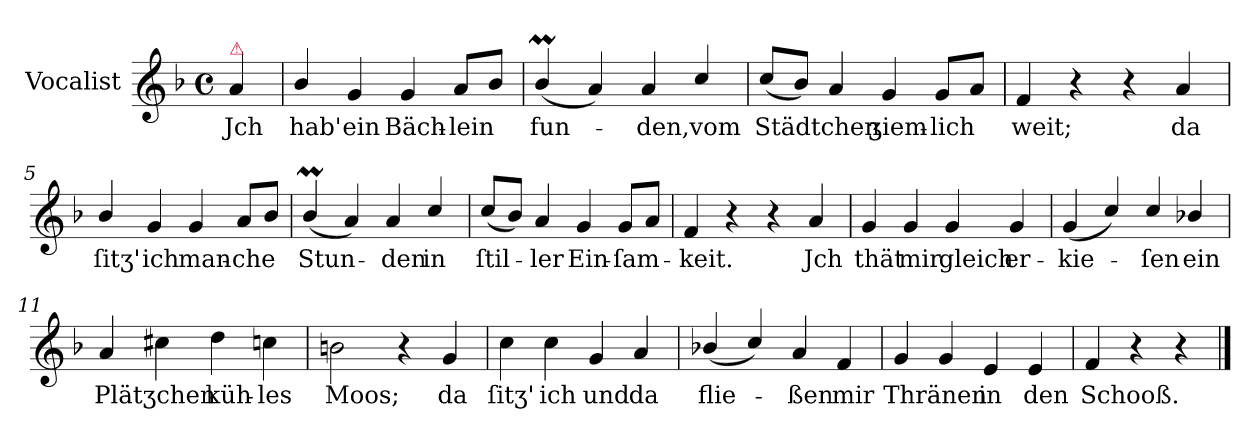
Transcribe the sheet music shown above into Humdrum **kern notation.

**kern	**text
*part1	*part1
*staff1	*staff1
*I"Vocalist	*
*clefG2	*
*k[b-]	*
*F:	*
*M4/4	*
*met(c)	*
=	=
!LO:TX:a:color=crimson:t=⚠	!
4a	Jch
=1	=1
4b-/	hab'
4g	ein
4g	Bäch-
8a/L	-lein
8b-J	.
=2	=2
(4b-M/	fun-
4a)	.
4a	-den,
4cc/	vom
=3	=3
(8cc/L	Städtchen
8b-J)	.
4a	.
4g	ʒiem-
8gL	-lich
8aJ	.
=4	=4
4f	weit;
4r	.
4r	.
4a	da
=5	=5
4b-/	ſitʒ'
4g	ich
4g	man-
8aL	-che
8b-J	.
=6	=6
(4b-M/	Stun-
4a)	.
4a	-den
4cc/	in
=7	=7
(8cc/L	ſtil-
8b-J)	.
4a	-ler
4g	Ein-
8gL	-ſam-
8aJ	.
=8	=8
4f	-keit.
4r	.
4r	.
4a	Jch
=9	=9
4g	thät
4g	mir
4g	gleich
4g	er-
=10	=10
(>4g	-kie-
4cc/)	.
4cc/	-ſen
4b-X/	ein
=11	=11
4a	Plätʒchen
4cc#X	.
4dd	küh-
4ccn	-les
=12	=12
2bn	Moos;
4r	.
4g	da
=13	=13
4cc	ſitʒ'
4cc	ich
4g	und
4a	da
=14	=14
(>4b-X/	flie-
4cc/)	.
4a	-ßen
4f	mir
=15	=15
4g	Thränen
4g	.
4e	in
4e	den
=16	=16
4f	Schooß.
4r	.
4r	.
==	==
*-	*-
